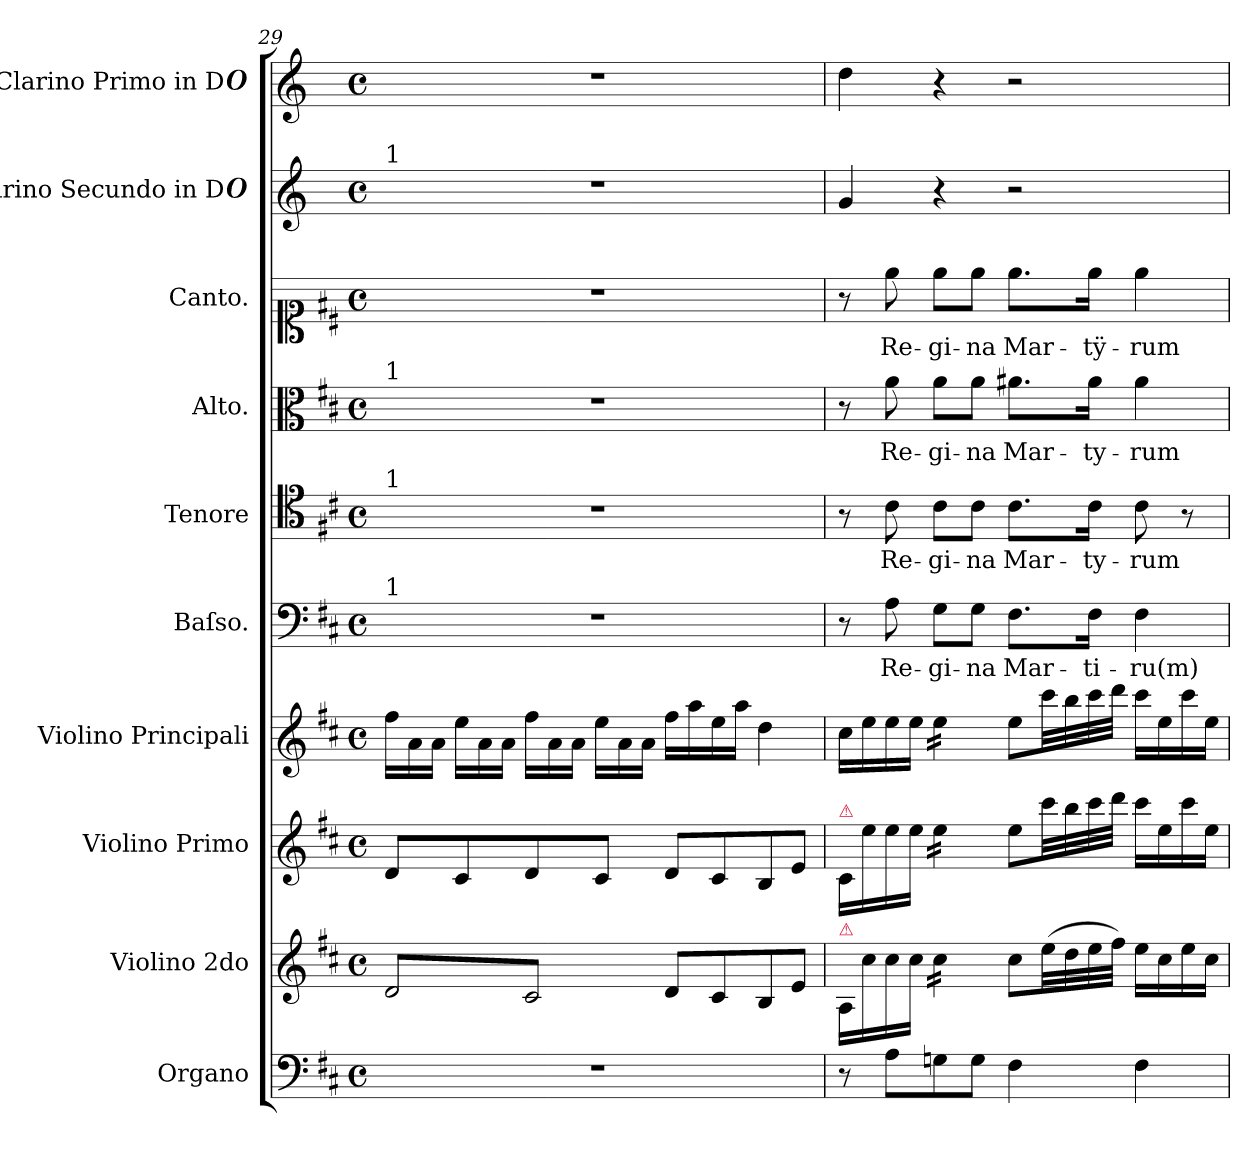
**kern	**kern	**kern	**kern	**kern	**text	**kern	**text	**kern	**text	**kern	**text	**kern	**kern
*part10	*part9	*part8	*part7	*part6	*part6	*part5	*part5	*part4	*part4	*part3	*part3	*part2	*part1
*staff10	*staff9	*staff8	*staff7	*staff6	*staff6	*staff5	*staff5	*staff4	*staff4	*staff3	*staff3	*staff2	*staff1
*I"Organo	*I"Violino 2do	*I"Violino Primo	*I"Violino Principali	*I"Baſso.	*	*I"Tenore	*	*I"Alto.	*	*I"Canto.	*	*I"Clarino Secundo in D#	*I"Clarino Primo in D#
*I'org	*I'vl 2	*I'vl 1	*I'vl princ	*I'B	*	*I'T	*	*I'A	*	*	*	*I'Clno 2	*I'Clno 1
*clefF4	*clefG2	*clefG2	*clefG2	*clefF4	*	*clefC4	*	*clefC3	*	*clefC1	*	*clefG2	*clefG2
*	*	*	*	*	*	*	*	*	*	*	*	*ITrd-1c-2	*ITrd-1c-2
*k[f#c#]	*k[f#c#]	*k[f#c#]	*k[f#c#]	*k[f#c#]	*	*k[f#c#]	*	*k[f#c#]	*	*k[f#c#]	*	*k[f#c#]	*k[f#c#]
*M4/4	*M4/4	*M4/4	*M4/4	*M4/4	*	*M4/4	*	*M4/4	*	*M4/4	*	*M4/4	*M4/4
*met(c)	*met(c)	*met(c)	*met(c)	*met(c)	*	*met(c)	*	*met(c)	*	*met(c)	*	*met(c)	*met(c)
*	*	*	*Xtuplet	*	*	*	*	*	*	*	*	*	*
=29	=29	=29	=29	=29	=29	=29	=29	=29	=29	=29	=29	=29	=29
!	!	!	!	!	!	!	!	!	!	!	!	!LO:TX:a:t=1	!
!	!	!	!	!	!	!	!	!LO:TX:a:t=1	!	!	!	!	!
!	!	!	!	!	!	!LO:TX:a:t=1	!	!	!	!	!	!	!
!	!	!	!	!LO:TX:a:t=1	!	!	!	!	!	!	!	!	!
*	*tremolo	*	*	*	*	*	*	*	*	*	*	*	*
1r	8d/L	8d/L	24ff#\LL	1r	.	1r	.	1r	.	1r	.	1r	1r
.	.	.	24a\	.	.	.	.	.	.	.	.	.	.
.	.	.	24a\JJ	.	.	.	.	.	.	.	.	.	.
.	8c#/	8c#/	24ee\LL	.	.	.	.	.	.	.	.	.	.
.	.	.	24a\	.	.	.	.	.	.	.	.	.	.
.	.	.	24a\JJ	.	.	.	.	.	.	.	.	.	.
.	8d/	8d/	24ff#\LL	.	.	.	.	.	.	.	.	.	.
.	.	.	24a\	.	.	.	.	.	.	.	.	.	.
.	.	.	24a\JJ	.	.	.	.	.	.	.	.	.	.
.	8c#/J	8c#/J	24ee\LL	.	.	.	.	.	.	.	.	.	.
*	*Xtremolo	*	*	*	*	*	*	*	*	*	*	*	*
.	.	.	24a\	.	.	.	.	.	.	.	.	.	.
.	.	.	24a\JJ	.	.	.	.	.	.	.	.	.	.
.	8d/L	8d/L	16ff#\LL	.	.	.	.	.	.	.	.	.	.
.	.	.	16aa\	.	.	.	.	.	.	.	.	.	.
.	8c#/	8c#/	16ee\	.	.	.	.	.	.	.	.	.	.
.	.	.	16aa\JJ	.	.	.	.	.	.	.	.	.	.
.	8B/	8B/	4dd\	.	.	.	.	.	.	.	.	.	.
.	8e/J	8e/J	.	.	.	.	.	.	.	.	.	.	.
=30	=30	=30	=30	=30	=30	=30	=30	=30	=30	=30	=30	=30	=30
!	!	!LO:TX:a:color=crimson:t=⚠	!	!	!	!	!	!	!	!	!	!	!
!	!LO:TX:a:color=crimson:t=⚠	!	!	!	!	!	!	!	!	!	!	!	!
8r	16A/LL	16c#/LL	16cc#\LL	8r	.	8r	.	8r	.	8r	.	4a/	4ee\
.	16cc#\	16ee\	16ee\	.	.	.	.	.	.	.	.	.	.
!	!	!	!	!	!LO:LY:i	!	!	!	!	!	!	!	!
8A\L	16cc#\	16ee\	16ee\	8A\	Re-	8c#\	Re-	8a\	Re-	8ee\	Re-	.	.
.	16cc#\JJ	16ee\JJ	16ee\JJ	.	.	.	.	.	.	.	.	.	.
!	!	!	!	!	!LO:LY:i	!	!	!	!	!	!	!	!
*	*tremolo	*	*	*	*	*	*	*	*	*	*	*	*
*	*	*tremolo	*	*	*	*	*	*	*	*	*	*	*
*	*	*	*tremolo	*	*	*	*	*	*	*	*	*	*
8Gn\	16cc#\LL	16ee\LL	16ee\LL	8G\L	-gi-	8c#\L	-gi-	8a\L	-gi-	8ee\L	-gi-	4r	4r
.	16cc#\	16ee\	16ee\	.	.	.	.	.	.	.	.	.	.
!	!	!	!	!	!LO:LY:i	!	!	!	!	!	!	!	!
8G\J	16cc#\	16ee\	16ee\	8G\J	-na	8c#\J	-na	8a\J	-na	8ee\J	-na	.	.
.	16cc#\JJ	16ee\JJ	16ee\JJ	.	.	.	.	.	.	.	.	.	.
*	*	*	*Xtremolo	*	*	*	*	*	*	*	*	*	*
*	*	*Xtremolo	*	*	*	*	*	*	*	*	*	*	*
*	*Xtremolo	*	*	*	*	*	*	*	*	*	*	*	*
4F#\	8cc#\L	8ee\L	8ee\L	8.F#\L	Mar-	8.c#\L	Mar-	8.a#X\L	Mar-	8.ee\L	Mar-	2r	2r
.	(32ee\LL	32ccc#\LL	32ccc#\LL	.	.	.	.	.	.	.	.	.	.
.	32dd\	32bb\	32bb\	.	.	.	.	.	.	.	.	.	.
.	32ee\	32ccc#\	32ccc#\	16F#\Jk	-ti-	16c#\Jk	-ty-	16a#\Jk	-ty-	16ee\Jk	-tÿ-	.	.
.	32ff#\JJJ)	32ddd\JJJ	32ddd\JJJ	.	.	.	.	.	.	.	.	.	.
4F#\	16ee\LL	16ccc#\LL	16ccc#\LL	4F#\	-ru(m)	8c#\	-rum	4a#\	-rum	4ee\	-rum	.	.
.	16cc#\	16ee\	16ee\	.	.	.	.	.	.	.	.	.	.
.	16ee\	16ccc#\	16ccc#\	.	.	8r	.	.	.	.	.	.	.
.	16cc#\JJ	16ee\JJ	16ee\JJ	.	.	.	.	.	.	.	.	.	.
=	=	=	=	=	=	=	=	=	=	=	=	=	=
*-	*-	*-	*-	*-	*-	*-	*-	*-	*-	*-	*-	*-	*-
